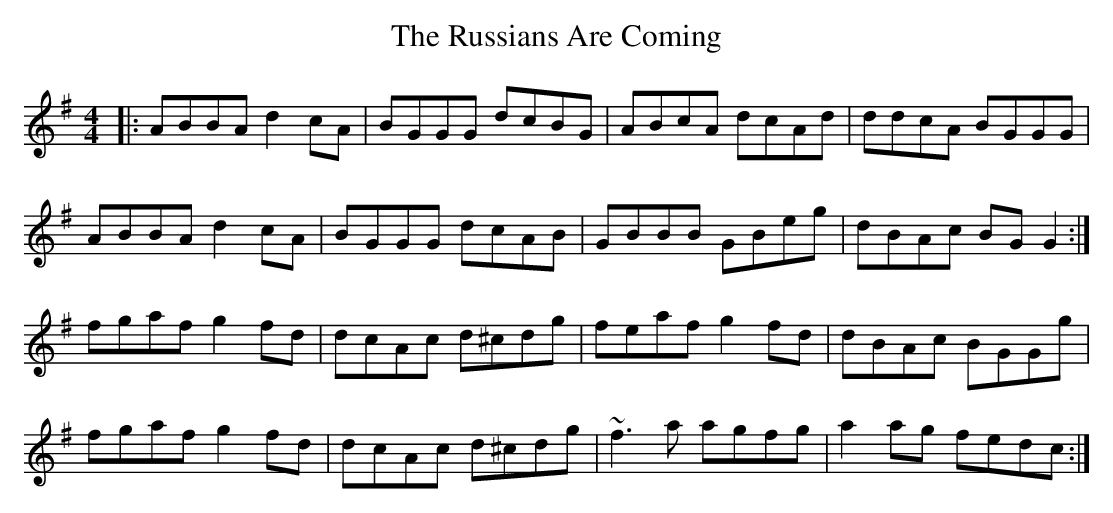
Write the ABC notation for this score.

X:1
T: The Russians Are Coming
M: 4/4
L: 1/8
K: Gmaj
|:ABBA d2cA|BGGG dcBG|ABcA dcAd|ddcA BGGG|
ABBA d2cA|BGGG dcAB|GBBB GBeg|dBAc BGG2:|
fgaf g2fd|dcAc d^cdg|feaf g2fd|dBAc BGGg|
fgaf g2fd|dcAc d^cdg|~f3a agfg|a2ag fedc:|
